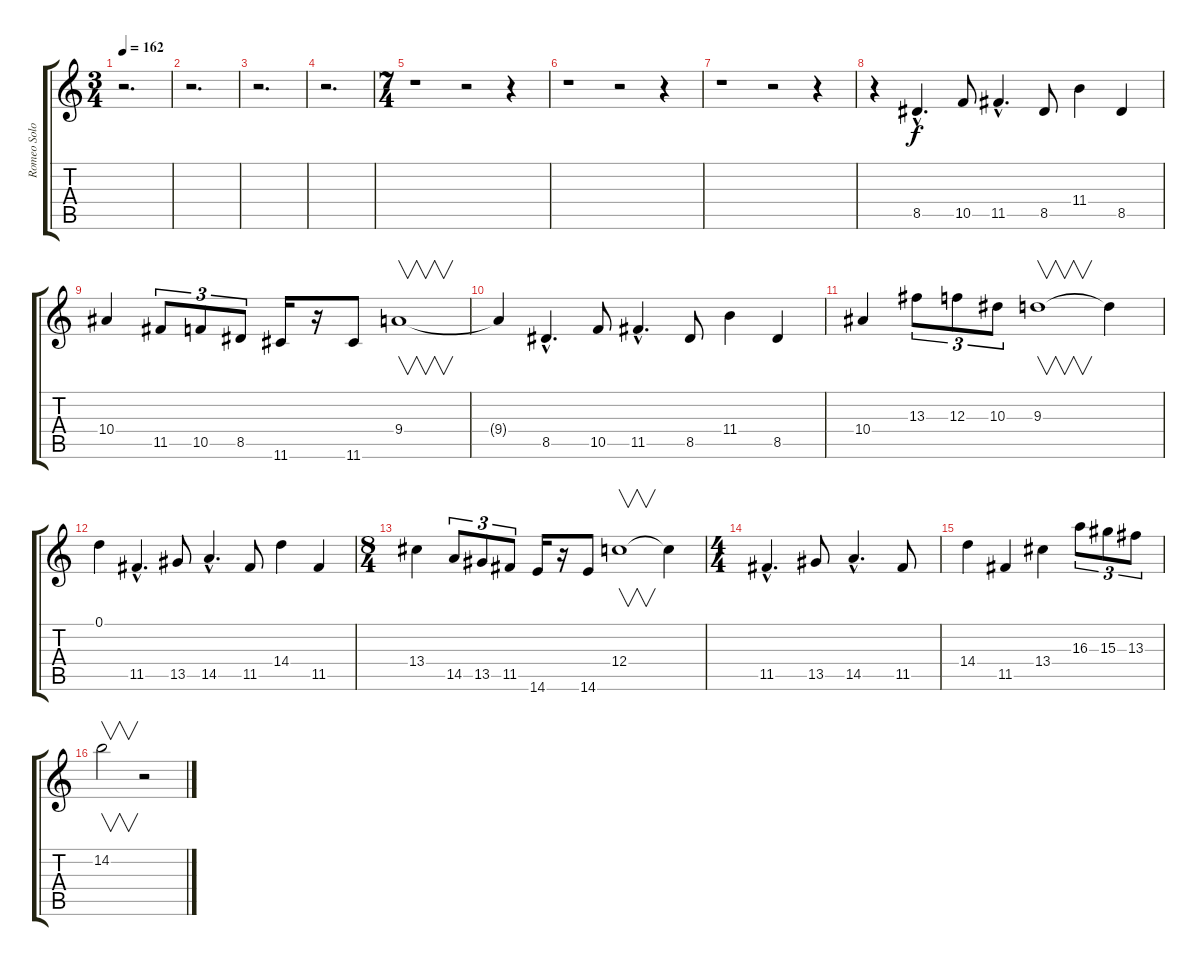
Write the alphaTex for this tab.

\track ("Romeo Solo" "Romeo Solo") {instrument distortionguitar}
\staff {score tabs}
\tuning (D4 A3 F3 C3 G2 D2) {hide}
\ts (3 4)
\tempo 162
\clef g2
\ks c
r.2{d dy ff} |
r.2{d} |
r.2{d} |
r.2{d} |
\ts (7 4)
r.1 r.2 r.4 |
r.1 r.2 r.4 |
r.1 r.2 r.4 |
r.4 8.5{hac}.4{d dy f} 10.5.8 11.5{hac}.4{d} 8.5.8 11.4.4 8.5.4 |
10.4.4 11.5.8{tu (3 2)} 10.5.8{tu (3 2)} 8.5.8{tu (3 2)} 11.6.16 r.16 11.6.8 9.4.1{v} |
9.4{t}.4 8.5{hac}.4{d} 10.5.8 11.5{hac}.4{d} 8.5.8 11.4.4 8.5.4 |
10.4.4 13.3.8{tu (3 2)} 12.3.8{tu (3 2)} 10.3.8{tu (3 2)} 9.3.1{v} 9.3{t}.4 |
0.1.4 11.5{hac}.4{d} 13.5.8 14.5{hac}.4{d} 11.5.8 14.4.4 11.5.4 |
\ts (8 4)
13.4.4 14.5.8{tu (3 2)} 13.5.8{tu (3 2)} 11.5.8{tu (3 2)} 14.6.16 r.16 14.6.8 12.4.1{v} 12.4{t}.4 |
\ts (4 4)
11.5{hac}.4{d} 13.5.8 14.5{hac}.4{d} 11.5.8 |
14.4.4 11.5.4 13.4.4 16.3.8{tu (3 2)} 15.3.8{tu (3 2)} 13.3.8{tu (3 2)} |
14.2.2{v} r.2
